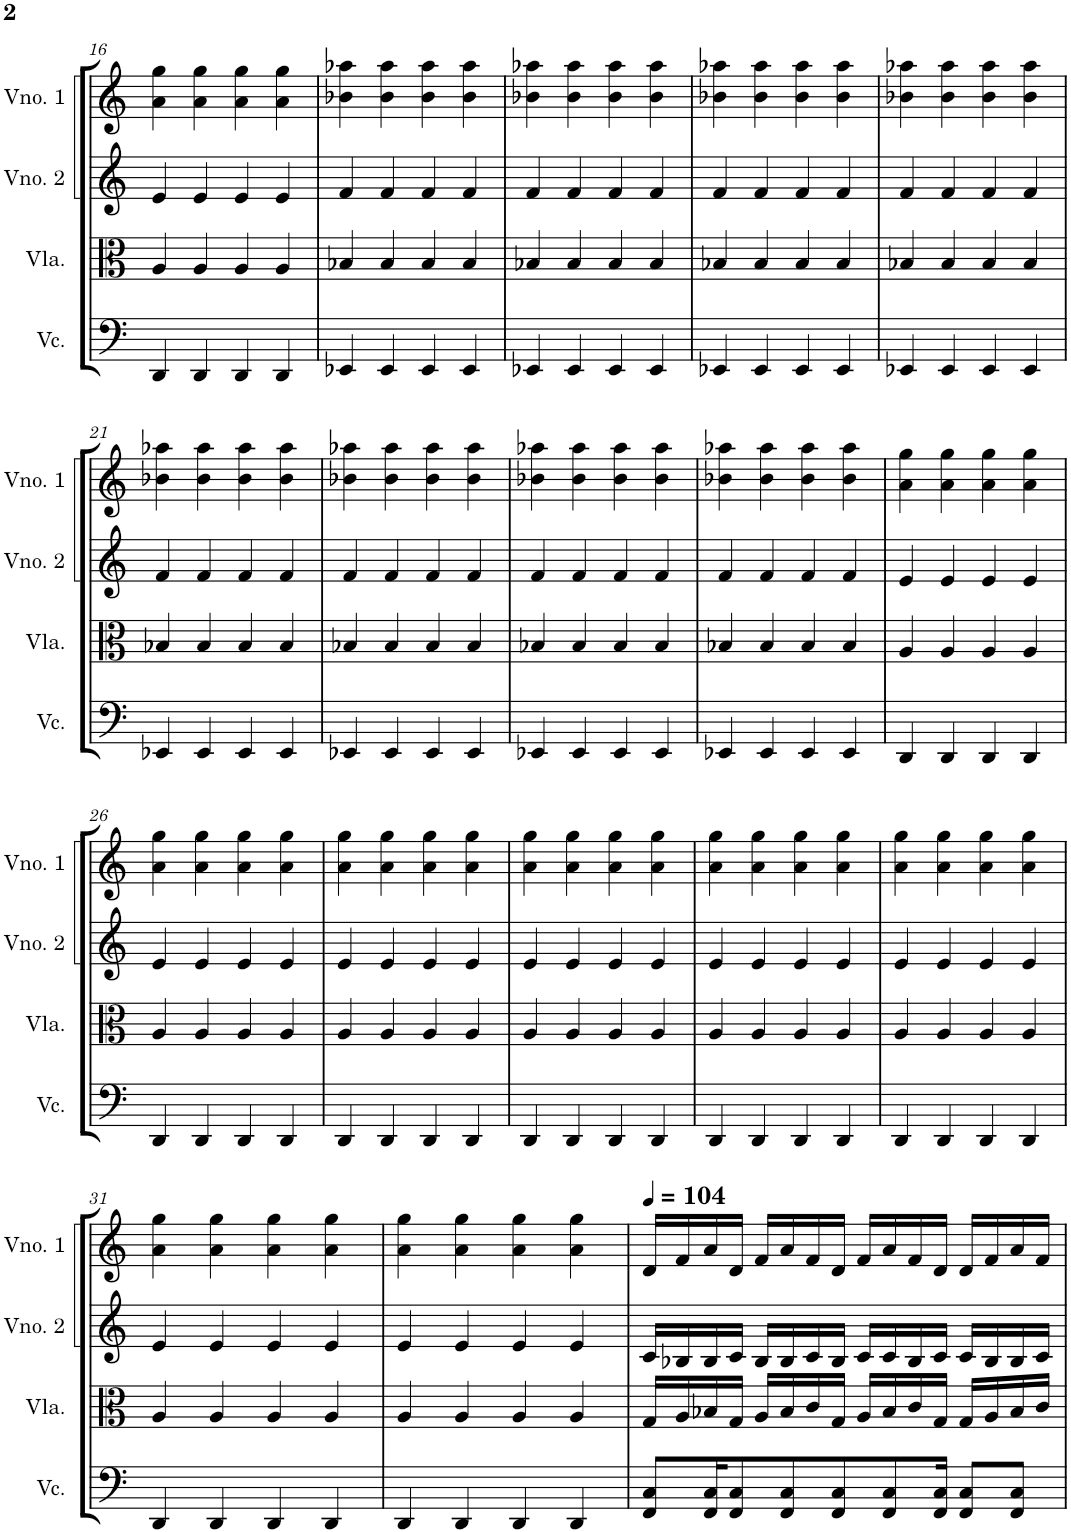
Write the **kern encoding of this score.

**kern	**kern	**kern	**kern
*part4	*part3	*part2	*part1
*staff4	*staff3	*staff2	*staff1
*I"Violoncelo	*I"Viola	*I"Violino 2	*I"Violino 1
*I'Vc.	*I'Vla.	*I'Vno. 2	*I'Vno. 1
!!LO:PB:g=z
*clefF4	*clefC3	*clefG2	*clefG2
*k[]	*k[]	*k[]	*k[]
*M4/4	*M4/4	*M4/4	*M4/4
=16	=16	=16	=16
4DD/	4A/	4e/	4a\ 4gg\
4DD/	4A/	4e/	4a\ 4gg\
4DD/	4A/	4e/	4a\ 4gg\
4DD/	4A/	4e/	4a\ 4gg\
=17	=17	=17	=17
4EE-X/	4B-X/	4f/	4b-X\ 4aa-X\
4EE-/	4B-/	4f/	4b-\ 4aa-\
4EE-/	4B-/	4f/	4b-\ 4aa-\
4EE-/	4B-/	4f/	4b-\ 4aa-\
=18	=18	=18	=18
4EE-X/	4B-X/	4f/	4b-X\ 4aa-X\
4EE-/	4B-/	4f/	4b-\ 4aa-\
4EE-/	4B-/	4f/	4b-\ 4aa-\
4EE-/	4B-/	4f/	4b-\ 4aa-\
=19	=19	=19	=19
4EE-X/	4B-X/	4f/	4b-X\ 4aa-X\
4EE-/	4B-/	4f/	4b-\ 4aa-\
4EE-/	4B-/	4f/	4b-\ 4aa-\
4EE-/	4B-/	4f/	4b-\ 4aa-\
=20	=20	=20	=20
4EE-X/	4B-X/	4f/	4b-X\ 4aa-X\
4EE-/	4B-/	4f/	4b-\ 4aa-\
4EE-/	4B-/	4f/	4b-\ 4aa-\
4EE-/	4B-/	4f/	4b-\ 4aa-\
!!LO:LB:g=z
=21	=21	=21	=21
4EE-X/	4B-X/	4f/	4b-X\ 4aa-X\
4EE-/	4B-/	4f/	4b-\ 4aa-\
4EE-/	4B-/	4f/	4b-\ 4aa-\
4EE-/	4B-/	4f/	4b-\ 4aa-\
=22	=22	=22	=22
4EE-X/	4B-X/	4f/	4b-X\ 4aa-X\
4EE-/	4B-/	4f/	4b-\ 4aa-\
4EE-/	4B-/	4f/	4b-\ 4aa-\
4EE-/	4B-/	4f/	4b-\ 4aa-\
=23	=23	=23	=23
4EE-X/	4B-X/	4f/	4b-X\ 4aa-X\
4EE-/	4B-/	4f/	4b-\ 4aa-\
4EE-/	4B-/	4f/	4b-\ 4aa-\
4EE-/	4B-/	4f/	4b-\ 4aa-\
=24	=24	=24	=24
4EE-X/	4B-X/	4f/	4b-X\ 4aa-X\
4EE-/	4B-/	4f/	4b-\ 4aa-\
4EE-/	4B-/	4f/	4b-\ 4aa-\
4EE-/	4B-/	4f/	4b-\ 4aa-\
=25	=25	=25	=25
4DD/	4A/	4e/	4a\ 4gg\
4DD/	4A/	4e/	4a\ 4gg\
4DD/	4A/	4e/	4a\ 4gg\
4DD/	4A/	4e/	4a\ 4gg\
!!LO:LB:g=z
=26	=26	=26	=26
4DD/	4A/	4e/	4a\ 4gg\
4DD/	4A/	4e/	4a\ 4gg\
4DD/	4A/	4e/	4a\ 4gg\
4DD/	4A/	4e/	4a\ 4gg\
=27	=27	=27	=27
4DD/	4A/	4e/	4a\ 4gg\
4DD/	4A/	4e/	4a\ 4gg\
4DD/	4A/	4e/	4a\ 4gg\
4DD/	4A/	4e/	4a\ 4gg\
=28	=28	=28	=28
4DD/	4A/	4e/	4a\ 4gg\
4DD/	4A/	4e/	4a\ 4gg\
4DD/	4A/	4e/	4a\ 4gg\
4DD/	4A/	4e/	4a\ 4gg\
=29	=29	=29	=29
4DD/	4A/	4e/	4a\ 4gg\
4DD/	4A/	4e/	4a\ 4gg\
4DD/	4A/	4e/	4a\ 4gg\
4DD/	4A/	4e/	4a\ 4gg\
=30	=30	=30	=30
4DD/	4A/	4e/	4a\ 4gg\
4DD/	4A/	4e/	4a\ 4gg\
4DD/	4A/	4e/	4a\ 4gg\
4DD/	4A/	4e/	4a\ 4gg\
!!LO:LB:g=z
=31	=31	=31	=31
4DD/	4A/	4e/	4a\ 4gg\
4DD/	4A/	4e/	4a\ 4gg\
4DD/	4A/	4e/	4a\ 4gg\
4DD/	4A/	4e/	4a\ 4gg\
=32	=32	=32	=32
4DD/	4A/	4e/	4a\ 4gg\
4DD/	4A/	4e/	4a\ 4gg\
4DD/	4A/	4e/	4a\ 4gg\
4DD/	4A/	4e/	4a\ 4gg\
=33	=33	=33	=33
*	*	*	*MM104
8FF/ 8C/L	16G/LL	16c/LL	16d/LL
.	16A/	16B-X/	16f/
16FF/ 16C/K	16B-X/	16B-/	16a/
8FF/ 8C/	16G/JJ	16c/JJ	16d/JJ
.	16A/LL	16B-/LL	16f/LL
8FF/ 8C/	16B-/	16B-/	16a/
.	16c/	16c/	16f/
8FF/ 8C/	16G/JJ	16B-/JJ	16d/JJ
.	16A/LL	16c/LL	16f/LL
8FF/ 8C/	16B-/	16c/	16a/
.	16c/	16B-/	16f/
16FF/ 16C/Jk	16G/JJ	16c/JJ	16d/JJ
8FF/ 8C/L	16G/LL	16c/LL	16d/LL
.	16A/	16B-/	16f/
8FF/ 8C/J	16B-/	16B-/	16a/
.	16c/JJ	16c/JJ	16f/JJ
=	=	=	=
*-	*-	*-	*-
